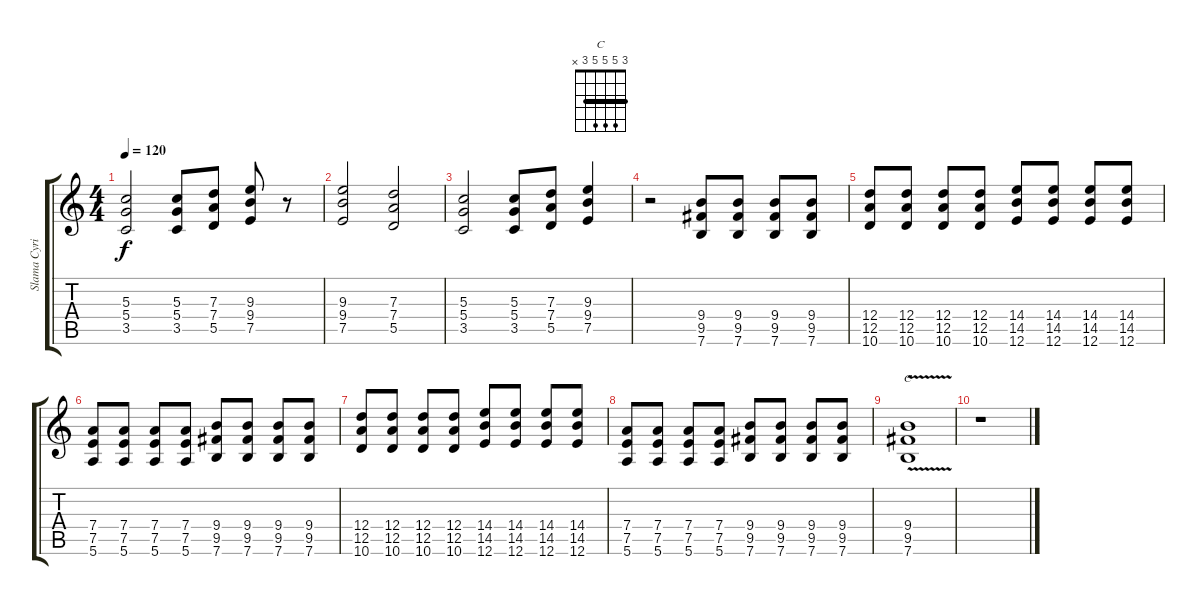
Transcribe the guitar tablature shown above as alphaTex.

\track ("Slama Cyril" "Slama Cyri") {instrument distortionguitar}
\staff {score tabs}
\tuning (E4 B3 G3 D3 A2 E2) {hide}
\chord ("C" 3 5 5 5 3 x) {barre 3}
\ts (4 4)
\tempo 120
\clef g2
\ks c
(5.3 5.4 3.5).2{dy f} (5.3 5.4 3.5).8 (7.3 7.4 5.5).8 (9.3 9.4 7.5).8 r.8 |
(9.3 9.4 7.5).2 (7.3 7.4 5.5).2 |
(5.3 5.4 3.5).2 (5.3 5.4 3.5).8 (7.3 7.4 5.5).8 (9.3 9.4 7.5).4 |
r.2 (9.4 9.5 7.6).8 (9.4 9.5 7.6).8 (9.4 9.5 7.6).8 (9.4 9.5 7.6).8 |
(12.4 12.5 10.6).8 (12.4 12.5 10.6).8 (12.4 12.5 10.6).8 (12.4 12.5 10.6).8 (14.4 14.5 12.6).8 (14.4 14.5 12.6).8 (14.4 14.5 12.6).8 (14.4 14.5 12.6).8 |
(7.4 7.5 5.6).8 (7.4 7.5 5.6).8 (7.4 7.5 5.6).8 (7.4 7.5 5.6).8 (9.4 9.5 7.6).8 (9.4 9.5 7.6).8 (9.4 9.5 7.6).8 (9.4 9.5 7.6).8 |
(12.4 12.5 10.6).8 (12.4 12.5 10.6).8 (12.4 12.5 10.6).8 (12.4 12.5 10.6).8 (14.4 14.5 12.6).8 (14.4 14.5 12.6).8 (14.4 14.5 12.6).8 (14.4 14.5 12.6).8 |
(7.4 7.5 5.6).8 (7.4 7.5 5.6).8 (7.4 7.5 5.6).8 (7.4 7.5 5.6).8 (9.4 9.5 7.6).8 (9.4 9.5 7.6).8 (9.4 9.5 7.6).8 (9.4 9.5 7.6).8 |
(9.4 9.5{v} 7.6).1{ch "C"} |
r.1
